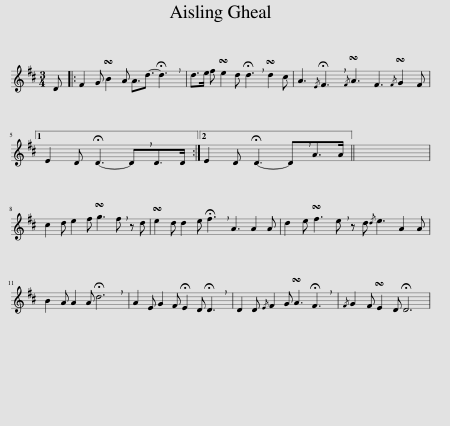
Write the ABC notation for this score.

X:1
L:1/8
M:3/4
I:linebreak $
K:D
V:1 treble
V:1
 D |: F2 G !turn!B2 A A3/2d3/2- !breath!!fermata!d3 | d>e f !turn!e2 d !breath!!fermata!d3 !turn!d2 c | A3{/!fermata!E} !breath!!fermata!F3{/F} !turn!A3 F3{/F} !turn!G2 F |1$ E2 D !fermata!D3- !breath!DD>D :|2 %5
 E2 D !fermata!D3- !breath!DA>A || x6 |$ c2 d e2 f !turn!g3 !breath!f z d | !turn!e2 d d2 e !breath!!fermata!f3 A3 A2 A | d2 e !turn!f3 !breath!e z d{/d} e3 A2 A |$ %10
 B2 A A2 A !breath!!fermata!d6 | A2 E G2 F !fermata!E2 D !breath!!fermata!D3 | D2 D{/E} F2 G !turn!A3 !breath!!fermata!F3 |{/F} G2 F !turn!E2 D !fermata!D6 | %14
